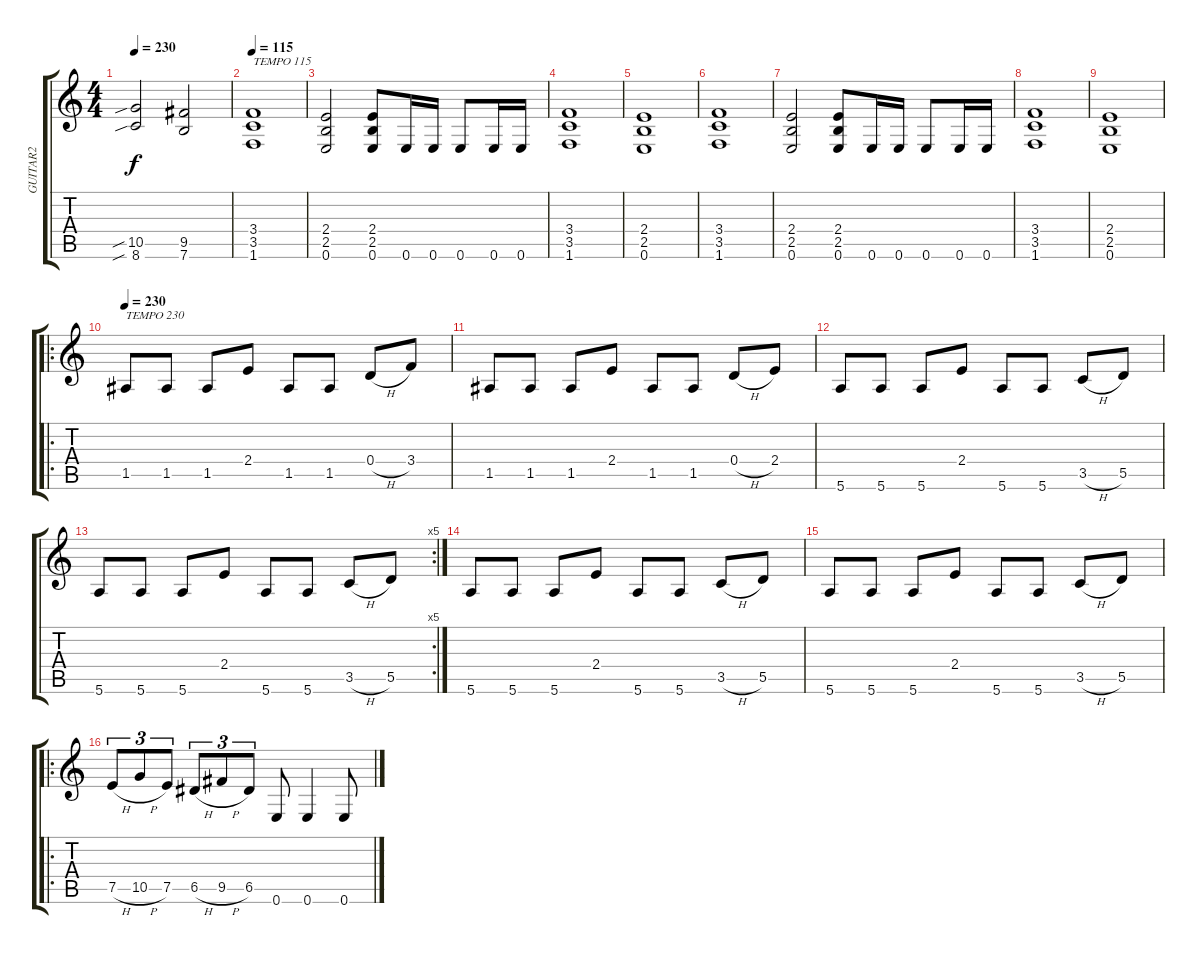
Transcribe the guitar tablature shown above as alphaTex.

\track ("GUITAR2" "GUITAR2") {instrument distortionguitar}
\staff {score tabs}
\tuning (E4 B3 G3 D3 A2 E2) {hide}
\ts (4 4)
\tempo 230
\clef g2
\ks c
(10.5{sib} 8.6{sib}).2{dy f} (9.5 7.6).2 |
\tempo 115
(3.4 3.5 1.6).1{txt "TEMPO 115"} |
(2.4 2.5 0.6).2 (2.4 2.5 0.6).8 0.6.16 0.6.16 0.6.8 0.6.16 0.6.16 |
(3.4 3.5 1.6).1 |
(2.4 2.5 0.6).1 |
(3.4 3.5 1.6).1 |
(2.4 2.5 0.6).2 (2.4 2.5 0.6).8 0.6.16 0.6.16 0.6.8 0.6.16 0.6.16 |
(3.4 3.5 1.6).1 |
(2.4 2.5 0.6).1 |
\ro
\tempo 230
1.5.8{txt "TEMPO 230"} 1.5.8 1.5.8 2.4.8 1.5.8 1.5.8 0.4{h}.8 3.4.8 |
1.5.8 1.5.8 1.5.8 2.4.8 1.5.8 1.5.8 0.4{h}.8 2.4.8 |
5.6.8 5.6.8 5.6.8 2.4.8 5.6.8 5.6.8 3.5{h}.8 5.5.8 |
\rc 5
5.6.8 5.6.8 5.6.8 2.4.8 5.6.8 5.6.8 3.5{h}.8 5.5.8 |
5.6.8 5.6.8 5.6.8 2.4.8 5.6.8 5.6.8 3.5{h}.8 5.5.8 |
5.6.8 5.6.8 5.6.8 2.4.8 5.6.8 5.6.8 3.5{h}.8 5.5.8 |
\ro
7.5{h}.8{tu (3 2)} 10.5{h}.8{tu (3 2)} 7.5.8{tu (3 2)} 6.5{h}.8{tu (3 2)} 9.5{h}.8{tu (3 2)} 6.5.8{tu (3 2)} 0.6.8 0.6.4 0.6.8
